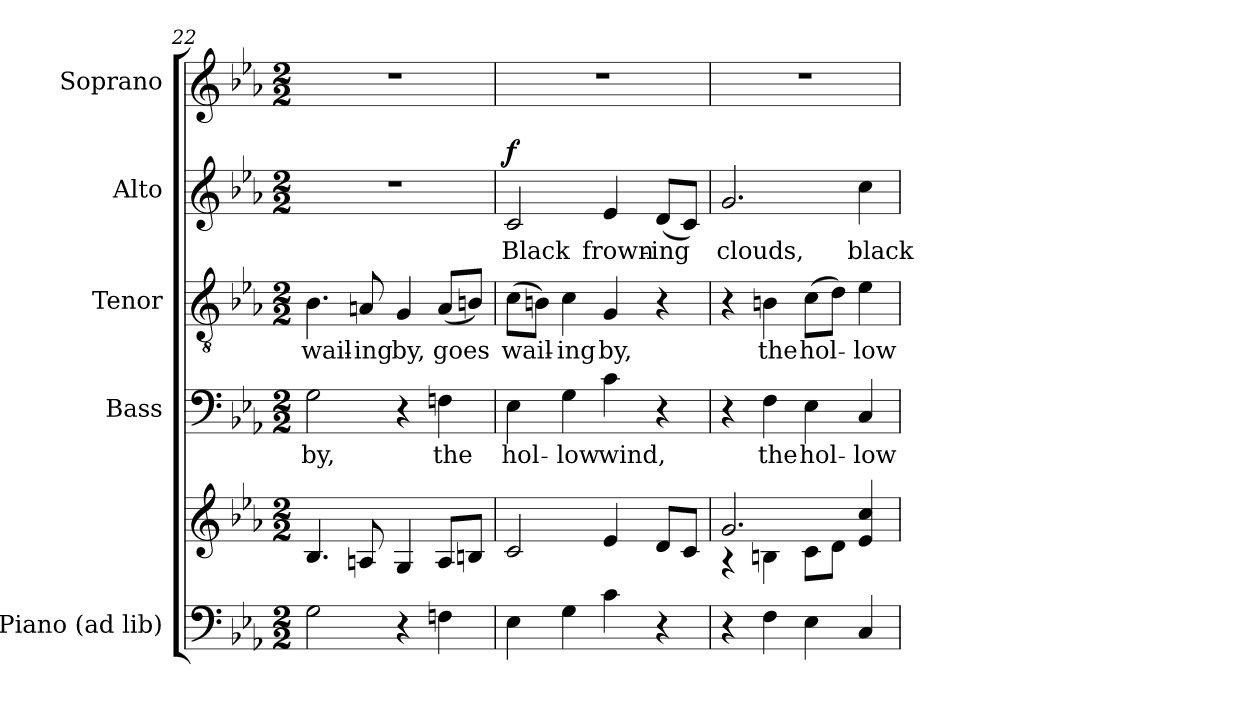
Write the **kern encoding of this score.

**kern	**kern	**kern	**text	**kern	**text	**kern	**text	**dynam	**kern
*part5	*part5	*part4	*part4	*part3	*part3	*part2	*part2	*part2	*part1
*staff6	*staff5	*staff4	*staff4	*staff3	*staff3	*staff2	*staff2	*staff2	*staff1
*I"Piano (ad lib)	*	*I"Bass	*	*I"Tenor	*	*I"Alto	*	*	*I"Soprano
*I'Pno.	*	*I'B.	*	*I'T.	*	*I'A.	*	*	*I'S.
*clefF4	*clefG2	*clefF4	*	*clefGv2	*	*clefG2	*	*	*clefG2
*	*	*	*	*ITrd7c12	*	*	*	*	*
*k[b-e-a-]	*k[b-e-a-]	*k[b-e-a-]	*	*k[b-e-a-]	*	*k[b-e-a-]	*	*	*k[b-e-a-]
*E-:	*E-:	*E-:	*	*E-:	*	*E-:	*	*	*E-:
*M2/2	*M2/2	*M2/2	*	*M2/2	*	*M2/2	*	*	*M2/2
=22	=22	=22	=22	=22	=22	=22	=22	=22	=22
!	!	!	!LO:LY:b:color=#000000	!	!	!	!	!	!
!	!	!	!	!	!LO:LY:b:color=#000000	!	!	!	!
2Gi\	4.B-i/	2Gi\	by,	4.BB-i\	wail-	1r	.	.	1r
!	!	!	!	!	!LO:LY:b:color=#000000	!	!	!	!
.	8Ani/	.	.	8AAni/	-ing	.	.	.	.
!	!	!	!	!	!LO:LY:b:color=#000000	!	!	!	!
4r	4Gi/	4r	.	4GGi/	by,	.	.	.	.
!	!	!	!LO:LY:b:color=#000000	!	!	!	!	!	!
!	!	!	!	!	!LO:LY:b:color=#000000	!	!	!	!
4Fni\	8Ai/L	4Fni\	the	(8AAi/L	goes	.	.	.	.
.	8Bni/J	.	.	8BBni/J)	.	.	.	.	.
=23	=23	=23	=23	=23	=23	=23	=23	=23	=23
!	!	!	!LO:LY:b:color=#000000	!	!	!	!	!	!
!	!	!	!	!	!LO:LY:b:color=#000000	!	!	!	!
!	!	!	!	!	!	!	!LO:LY:b:color=#000000	!	!
4E-i\	2ci/	4E-i\	hol-	(8Ci\L	wail-	2ci/	Black	f	1r
.	.	.	.	8BBni\J)	.	.	.	.	.
!	!	!	!LO:LY:b:color=#000000	!	!	!	!	!	!
!	!	!	!	!	!LO:LY:b:color=#000000	!	!	!	!
4Gi\	.	4Gi\	-low	4Ci\	-ing	.	.	.	.
!	!	!	!LO:LY:b:color=#000000	!	!	!	!	!	!
!	!	!	!	!	!LO:LY:b:color=#000000	!	!	!	!
!	!	!	!	!	!	!	!LO:LY:b:color=#000000	!	!
4ci\	4e-i/	4ci\	wind,	4GGi/	by,	4e-i/	frown-	.	.
!	!	!	!	!	!	!	!LO:LY:b:color=#000000	!	!
4r	8di/L	4r	.	4r	.	(8di/L	-ing	.	.
.	8ci/J	.	.	.	.	8ci/J)	.	.	.
=24	=24	=24	=24	=24	=24	=24	=24	=24	=24
*	*^	*	*	*	*	*	*	*	*
!	!	!	!	!	!	!	!	!LO:LY:b:color=#000000	!	!
4r	2.gi/	4r	4r	.	4r	.	2.gi/	clouds,	.	1r
!	!	!	!	!LO:LY:b:color=#000000	!	!	!	!	!	!
!	!	!	!	!	!	!LO:LY:b:color=#000000	!	!	!	!
4Fi\	.	4Bni\	4Fi\	the	4BBni\	the	.	.	.	.
!	!	!	!	!LO:LY:b:color=#000000	!	!	!	!	!	!
!	!	!	!	!	!	!LO:LY:b:color=#000000	!	!	!	!
4E-i\	.	8ci\L	4E-i\	hol-	(8Ci\L	hol-	.	.	.	.
.	.	8di\J	.	.	8Di\J)	.	.	.	.	.
!	!	!	!	!LO:LY:b:color=#000000	!	!	!	!	!	!
!	!	!	!	!	!	!LO:LY:b:color=#000000	!	!	!	!
!	!	!	!	!	!	!	!	!LO:LY:b:color=#000000	!	!
4Ci/	4e-i/ 4cci	4ryy	4Ci/	-low	4E-i\	-low	4cci\	black	.	.
*	*v	*v	*	*	*	*	*	*	*	*
=	=	=	=	=	=	=	=	=	=
*-	*-	*-	*-	*-	*-	*-	*-	*-	*-
